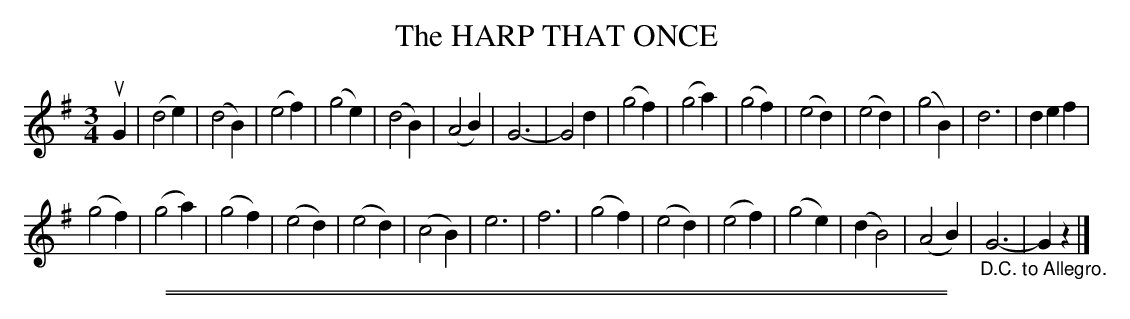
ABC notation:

X:1
T: The HARP THAT ONCE
M: 3/4
L: 1/4
K: G
uG |\
(d2e) | (d2B) | (e2f) | (g2e) |\
(d2B) | (A2B) | G3- | G2 d |\
(g2f) | (g2a) | (g2f) | (e2d) |\
(e2d) | (g2B) | d3 | def |
(g2f) | (g2a) | (g2f) | (e2d) |\
(e2d) | (c2B) | e3 | f3 |\
(g2f) | (e2d) | (e2f) | (g2e) |\
(dB2) | (A2B) | "_D.C. to Allegro."G3- | Gz |]
